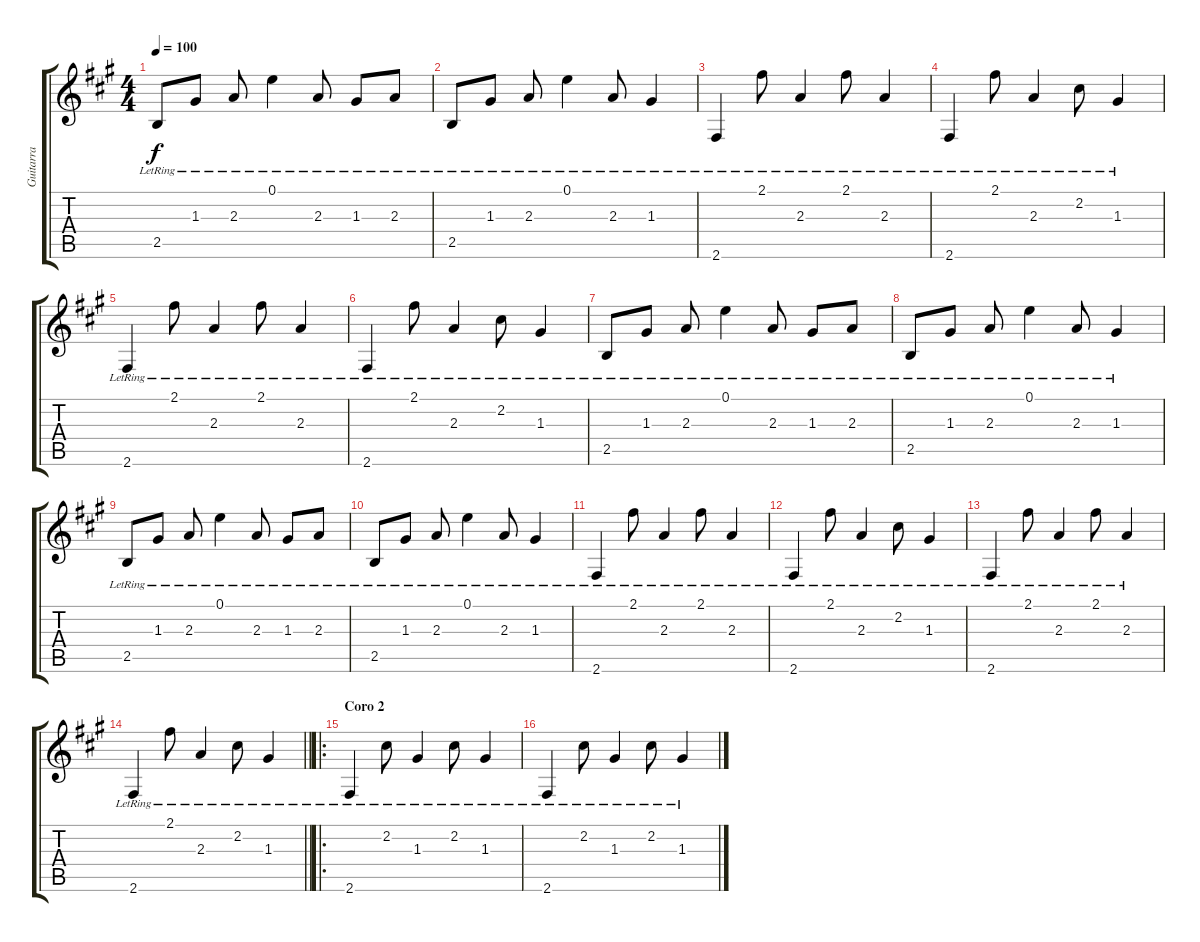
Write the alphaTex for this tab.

\track ("Guitarra" "Guitarra") {instrument acousticguitarsteel}
\staff {score tabs}
\tuning (E4 B3 G3 D3 A2 E2) {hide}
\ts (4 4)
\tempo 100
\clef g2
\ks f#minor
2.5{lr}.8{dy f} 1.3{lr}.8 2.3{lr}.8 0.1{lr}.4 2.3{lr}.8 1.3{lr}.8 2.3{lr}.8 |
2.5{lr}.8 1.3{lr}.8 2.3{lr}.8 0.1{lr}.4 2.3{lr}.8 1.3{lr}.4 |
2.6{lr}.4 2.1{lr}.8 2.3{lr}.4 2.1{lr}.8 2.3{lr}.4 |
2.6{lr}.4 2.1{lr}.8 2.3{lr}.4 2.2{lr}.8 1.3{lr}.4 |
2.6{lr}.4 2.1{lr}.8 2.3{lr}.4 2.1{lr}.8 2.3{lr}.4 |
2.6{lr}.4 2.1{lr}.8 2.3{lr}.4 2.2{lr}.8 1.3{lr}.4 |
2.5{lr}.8 1.3{lr}.8 2.3{lr}.8 0.1{lr}.4 2.3{lr}.8 1.3{lr}.8 2.3{lr}.8 |
2.5{lr}.8 1.3{lr}.8 2.3{lr}.8 0.1{lr}.4 2.3{lr}.8 1.3{lr}.4 |
2.5{lr}.8 1.3{lr}.8 2.3{lr}.8 0.1{lr}.4 2.3{lr}.8 1.3{lr}.8 2.3{lr}.8 |
2.5{lr}.8 1.3{lr}.8 2.3{lr}.8 0.1{lr}.4 2.3{lr}.8 1.3{lr}.4 |
2.6{lr}.4 2.1{lr}.8 2.3{lr}.4 2.1{lr}.8 2.3{lr}.4 |
2.6{lr}.4 2.1{lr}.8 2.3{lr}.4 2.2{lr}.8 1.3{lr}.4 |
2.6{lr}.4 2.1{lr}.8 2.3{lr}.4 2.1{lr}.8 2.3{lr}.4 |
\barLineRight lightlight
2.6{lr}.4 2.1{lr}.8 2.3{lr}.4 2.2{lr}.8 1.3{lr}.4 |
\ro
\section ("" "Coro 2")
2.6{lr}.4 2.2{lr}.8 1.3{lr}.4 2.2{lr}.8 1.3{lr}.4 |
2.6{lr}.4 2.2{lr}.8 1.3{lr}.4 2.2{lr}.8 1.3{lr}.4
